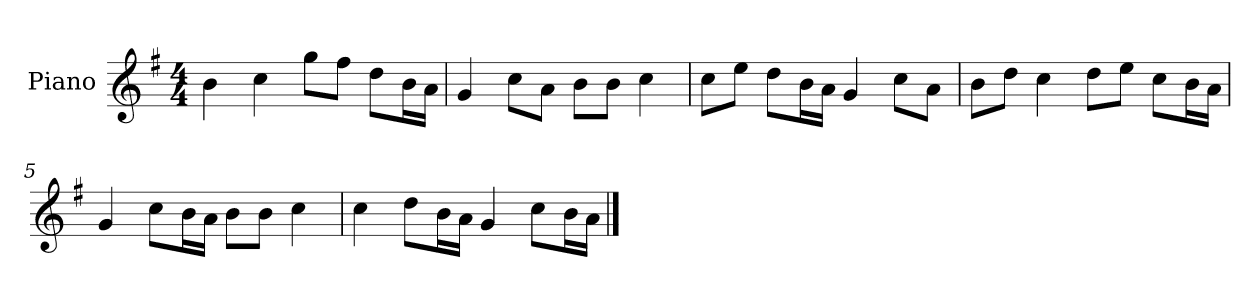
**kern
*part1
*staff1
*I"Piano
*I'P-no
*clefG2
*k[f#]
*M4/4
*MM90
=1
4b\
4cc\
8gg\L
8ff#\J
8dd\L
16b\L
16a\JJ
=2
4g/
8cc\L
8a\J
8b\L
8b\J
4cc\
=3
8cc\L
8ee\J
8dd\L
16b\L
16a\JJ
4g/
8cc\L
8a\J
=4
8b\L
8dd\J
4cc\
8dd\L
8ee\J
8cc\L
16b\L
16a\JJ
=5
4g/
8cc\L
16b\L
16a\JJ
8b\L
8b\J
4cc\
!!LO:LB:g=z
=6
4cc\
8dd\L
16b\L
16a\JJ
4g/
8cc\L
16b\L
16a\JJ
==
*-
